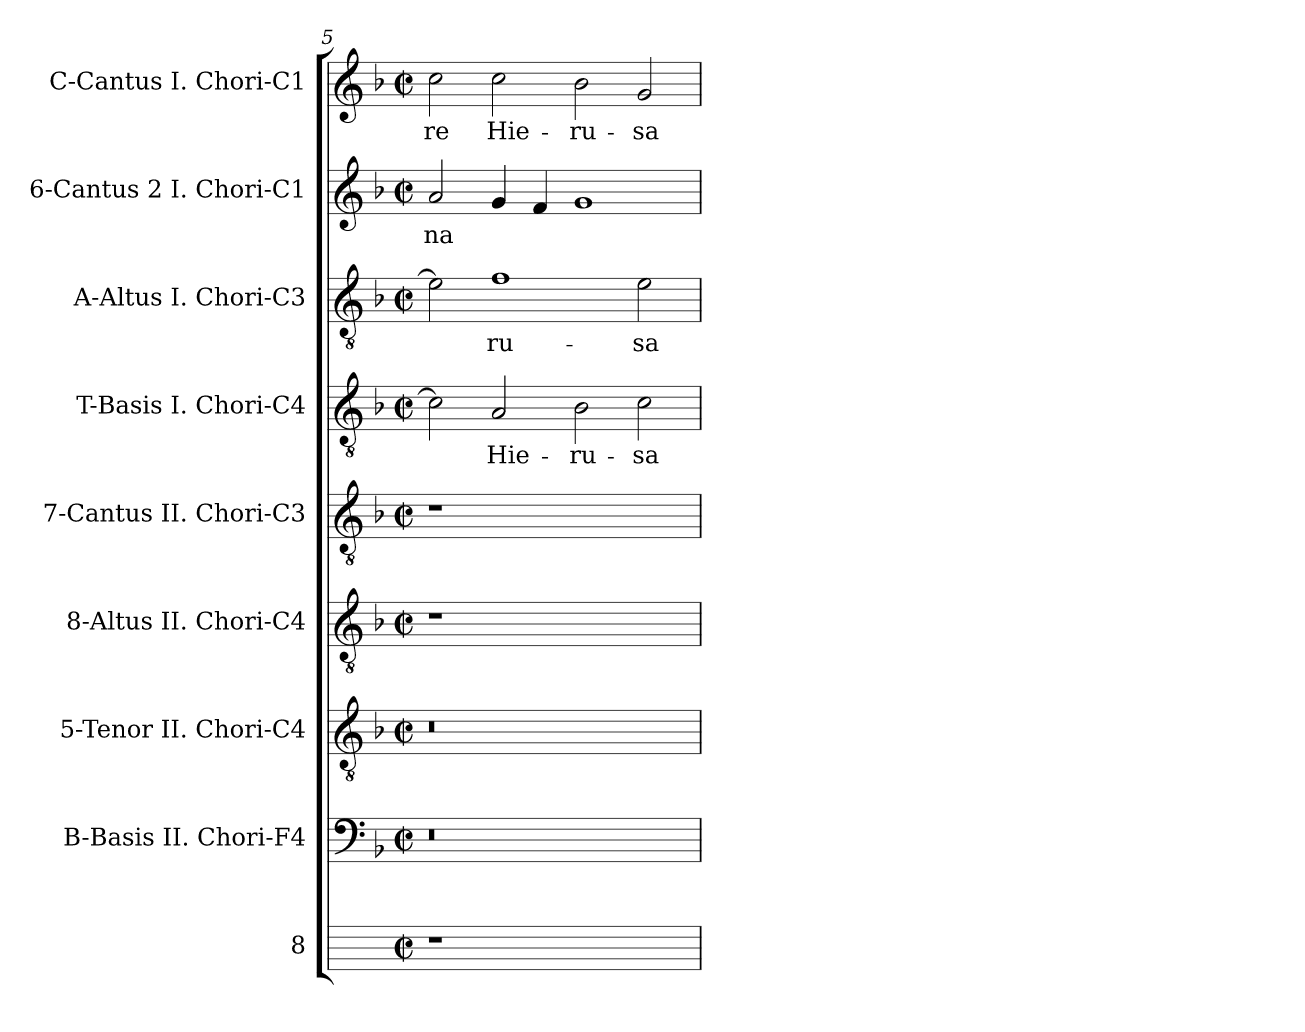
**kern	**kern	**kern	**kern	**kern	**kern	**text	**kern	**text	**kern	**text	**kern	**text
*part9	*part8	*part7	*part6	*part5	*part4	*part4	*part3	*part3	*part2	*part2	*part1	*part1
*staff9	*staff8	*staff7	*staff6	*staff5	*staff4	*staff4	*staff3	*staff3	*staff2	*staff2	*staff1	*staff1
*I"8	*I"B-Basis  II. Chori-F4	*I"5-Tenor  II. Chori-C4	*I"8-Altus  II. Chori-C4	*I"7-Cantus  II. Chori-C3	*I"T-Basis  I. Chori-C4	*	*I"A-Altus  I. Chori-C3	*	*I"6-Cantus 2  I. Chori-C1	*	*I"C-Cantus  I. Chori-C1	*
*	*	*I'T	*	*	*I'T	*	*I'A	*	*	*	*I'C	*
*	*clefF4	*clefGv2	*clefGv2	*clefGv2	*clefGv2	*	*clefGv2	*	*clefG2	*	*clefG2	*
*k[]	*k[b-]	*k[b-]	*k[b-]	*k[b-]	*k[b-]	*	*k[b-]	*	*k[b-]	*	*k[b-]	*
*C:	*F:	*F:	*F:	*F:	*F:	*	*F:	*	*F:	*	*F:	*
*M2/2	*M2/2	*M2/2	*M2/2	*M2/2	*M2/2	*	*M2/2	*	*M2/2	*	*M2/2	*
*met(c|)	*met(c|)	*met(c|)	*met(c|)	*met(c|)	*met(c|)	*	*met(c|)	*	*met(c|)	*	*met(c|)	*
=5	=5	=5	=5	=5	=5	=5	=5	=5	=5	=5	=5	=5
!	!	!	!	!	!	!LO:LY:b:cj	!	!LO:LY:b:cj	!	!LO:LY:b:cj	!	!LO:LY:b:cj
1r	0r	0r	1r	1r	2c\]	.	2e\]	--	2a/	-na-	2cc\	-re
!	!	!	!	!	!	!LO:LY:b:cj	!	!LO:LY:b:cj	!	!LO:LY:b:cj	!	!LO:LY:b:cj
.	.	.	.	.	2A/	Hie-	1f	-ru-	4g/	--	2cc\	Hie-
!	!	!	!	!	!	!	!	!	!	!LO:LY:b:cj	!	!
.	.	.	.	.	.	.	.	.	4f/	--	.	.
!	!	!	!	!	!	!LO:LY:b:cj	!	!	!	!LO:LY:b:cj	!	!LO:LY:b:cj
1ryy	.	.	1ryy	1ryy	2B-\	-ru-	.	.	1g	--	2b-\	-ru-
!	!	!	!	!	!	!LO:LY:b:cj	!	!LO:LY:b:cj	!	!	!	!LO:LY:b:cj
.	.	.	.	.	2c\	-sa-	2e\	-sa-	.	.	2g/	-sa-
=	=	=	=	=	=	=	=	=	=	=	=	=
*-	*-	*-	*-	*-	*-	*-	*-	*-	*-	*-	*-	*-
